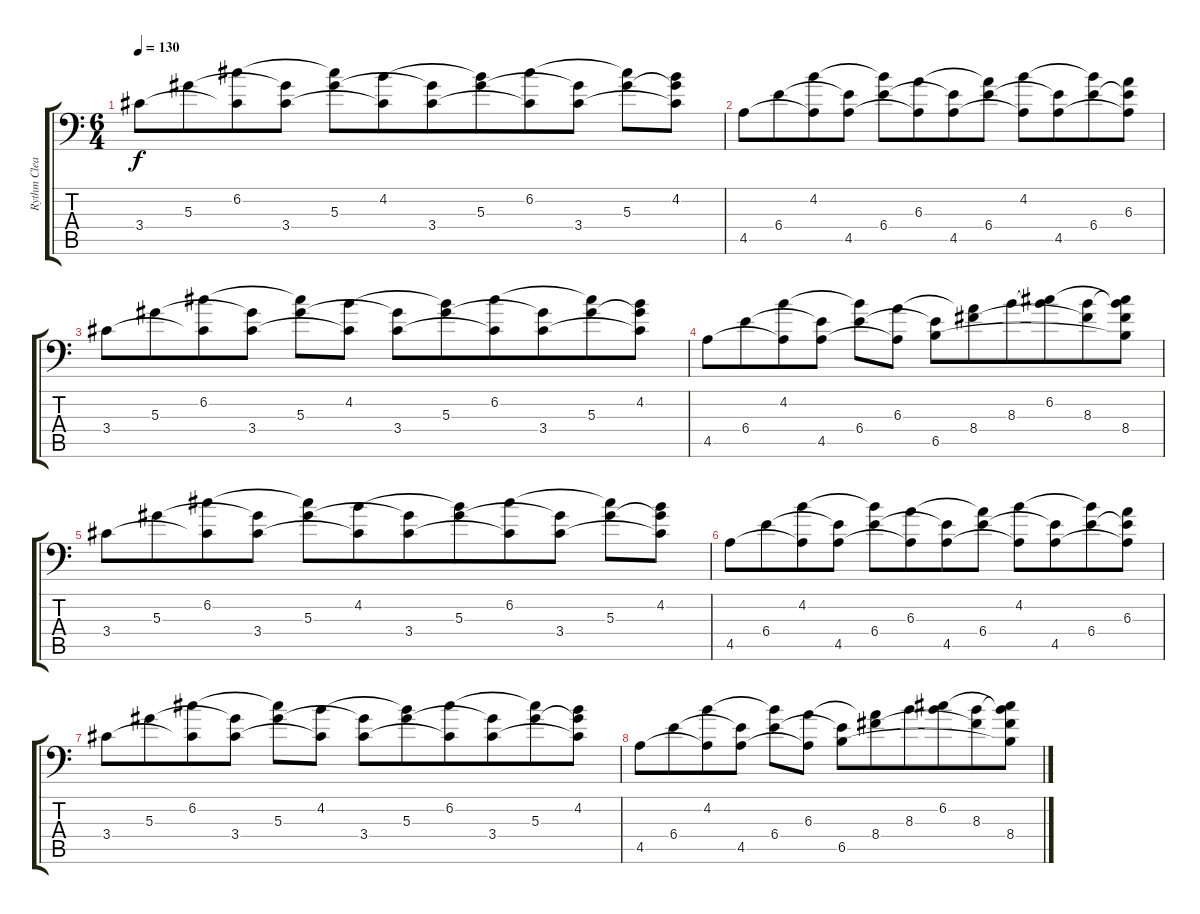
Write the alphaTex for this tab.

\track ("Rythm Clean Guitar" "Rythm Clea") {instrument electricguitarclean bank 2}
\staff {score tabs}
\tuning (C4 G3 Eb3 Bb2 F2 Bb1) {hide}
\ts (6 4)
\tempo 130
\clef f4
\ks c
3.4.8{dy f} 5.3.8{beam merge} (6.2 3.4{t}).8{beam merge} (5.3{t} 3.4).8 (6.2{t} 5.3).8{beam merge} (4.2 3.4{t}).8{beam merge} (5.3{t} 3.4).8{beam merge} (4.2{t} 5.3).8{beam merge} (6.2 3.4{t}).8{beam merge} (5.3{t} 3.4).8 (6.2{t} 5.3).8{beam merge} (4.2 5.3{t} 3.4{t}).8 |
4.5.8 6.4.8{beam merge} (4.2 4.5{t}).8{beam merge} (6.4{t} 4.5).8 (4.2{t} 6.4).8 (6.3 4.5{t}).8{beam merge} (6.4{t} 4.5).8 (6.3{t} 6.4).8 (4.2 4.5{t}).8 (6.4{t} 4.5).8{beam merge} (4.2{t} 6.4).8{beam merge} (6.3 6.4{t} 4.5{t}).8 |
3.4.8{beam merge} 5.3.8{beam merge} (6.2 3.4{t}).8{beam merge} (5.3{t} 3.4).8 (6.2{t} 5.3).8{beam merge} (4.2 3.4{t}).8 (5.3{t} 3.4).8 (4.2{t} 5.3).8{beam merge} (6.2 3.4{t}).8 (5.3{t} 3.4).8{beam merge} (6.2{t} 5.3).8 (4.2 5.3{t} 3.4{t}).8 |
4.5.8 6.4.8{beam merge} (4.2 4.5{t}).8{beam merge} (6.4{t} 4.5).8 (4.2{t} 6.4).8{beam merge} (6.3 4.5{t}).8 (6.4{t} 6.5).8{beam merge} (6.3{t} 8.4).8{beam merge} 8.3.8{beam merge} (6.2 8.3{t}).8{beam merge} (8.3 8.4{t}).8 (6.2{t} 8.3{t} 8.4 6.5{t}).8 |
3.4.8 5.3.8{beam merge} (6.2 3.4{t}).8{beam merge} (5.3{t} 3.4).8 (6.2{t} 5.3).8{beam merge} (4.2 3.4{t}).8{beam merge} (5.3{t} 3.4).8{beam merge} (4.2{t} 5.3).8{beam merge} (6.2 3.4{t}).8{beam merge} (5.3{t} 3.4).8 (6.2{t} 5.3).8{beam merge} (4.2 5.3{t} 3.4{t}).8 |
4.5.8 6.4.8{beam merge} (4.2 4.5{t}).8{beam merge} (6.4{t} 4.5).8 (4.2{t} 6.4).8 (6.3 4.5{t}).8{beam merge} (6.4{t} 4.5).8 (6.3{t} 6.4).8 (4.2 4.5{t}).8 (6.4{t} 4.5).8{beam merge} (4.2{t} 6.4).8{beam merge} (6.3 6.4{t} 4.5{t}).8 |
3.4.8{beam merge} 5.3.8{beam merge} (6.2 3.4{t}).8{beam merge} (5.3{t} 3.4).8 (6.2{t} 5.3).8{beam merge} (4.2 3.4{t}).8 (5.3{t} 3.4).8 (4.2{t} 5.3).8{beam merge} (6.2 3.4{t}).8 (5.3{t} 3.4).8{beam merge} (6.2{t} 5.3).8 (4.2 5.3{t} 3.4{t}).8 |
4.5.8 6.4.8{beam merge} (4.2 4.5{t}).8{beam merge} (6.4{t} 4.5).8 (4.2{t} 6.4).8{beam merge} (6.3 4.5{t}).8 (6.4{t} 6.5).8{beam merge} (6.3{t} 8.4).8{beam merge} 8.3.8{beam merge} (6.2 8.3{t}).8{beam merge} (8.3 8.4{t}).8 (6.2{t} 8.3{t} 8.4 6.5{t}).8
